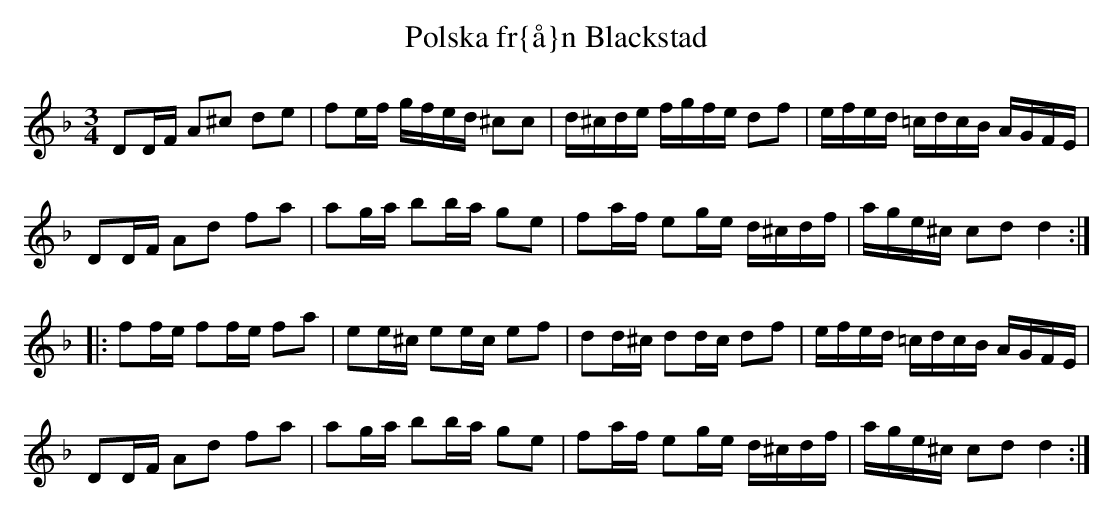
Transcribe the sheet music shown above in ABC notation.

X:1
T:Polska fr{\aa}n Blackstad
M:3/4
L:1/16
K:Dm
D2DF A2^c2 d2e2|f2ef gfed ^c2c2|d^cde fgfe d2f2|efed =cdcB AGFE|
D2DF A2d2 f2a2|a2ga b2ba g2e2|f2af e2ge d^cdf|age^c c2d2 d4:|
|:f2fe f2fe f2a2|e2e^c e2ec e2f2|d2d^c d2dc d2f2|efed =cdcB AGFE|
D2DF A2d2 f2a2|a2ga b2ba g2e2|f2af e2ge d^cdf|age^c c2d2 d4:|
